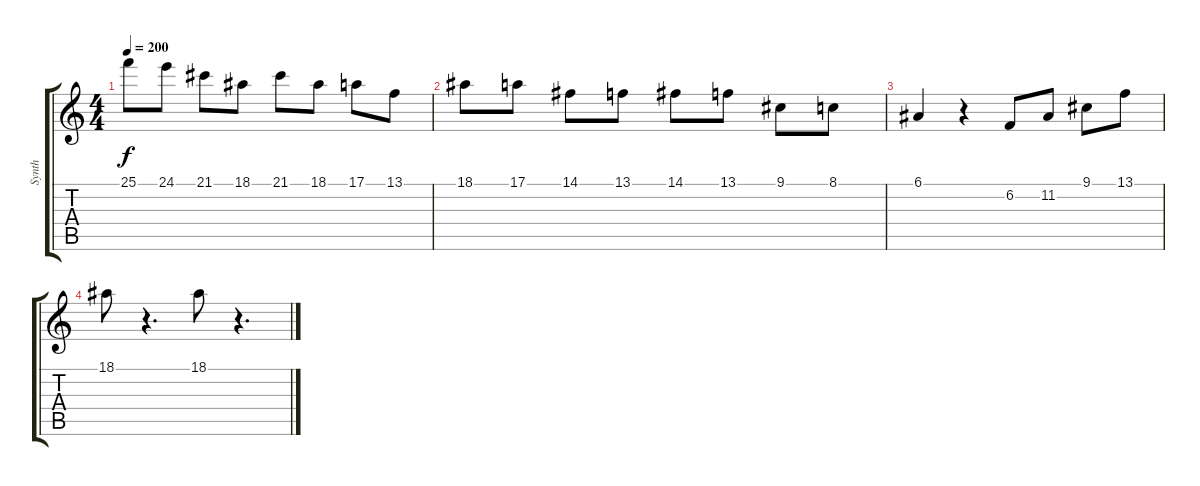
\track ("Synth" "Synth") {instrument marimba}
\staff {score tabs}
\tuning (E4 B3 G3 D3 A2 E2) {hide}
\ts (4 4)
\tempo 200
\clef g2
\ks c
25.1.8{dy f} 24.1.8 21.1.8 18.1.8 21.1.8 18.1.8 17.1.8 13.1.8 |
18.1.8 17.1.8 14.1.8 13.1.8 14.1.8 13.1.8 9.1.8 8.1.8 |
6.1.4 r.4 6.2.8 11.2.8 9.1.8 13.1.8 |
18.1.8 r.4{d} 18.1.8 r.4{d}
